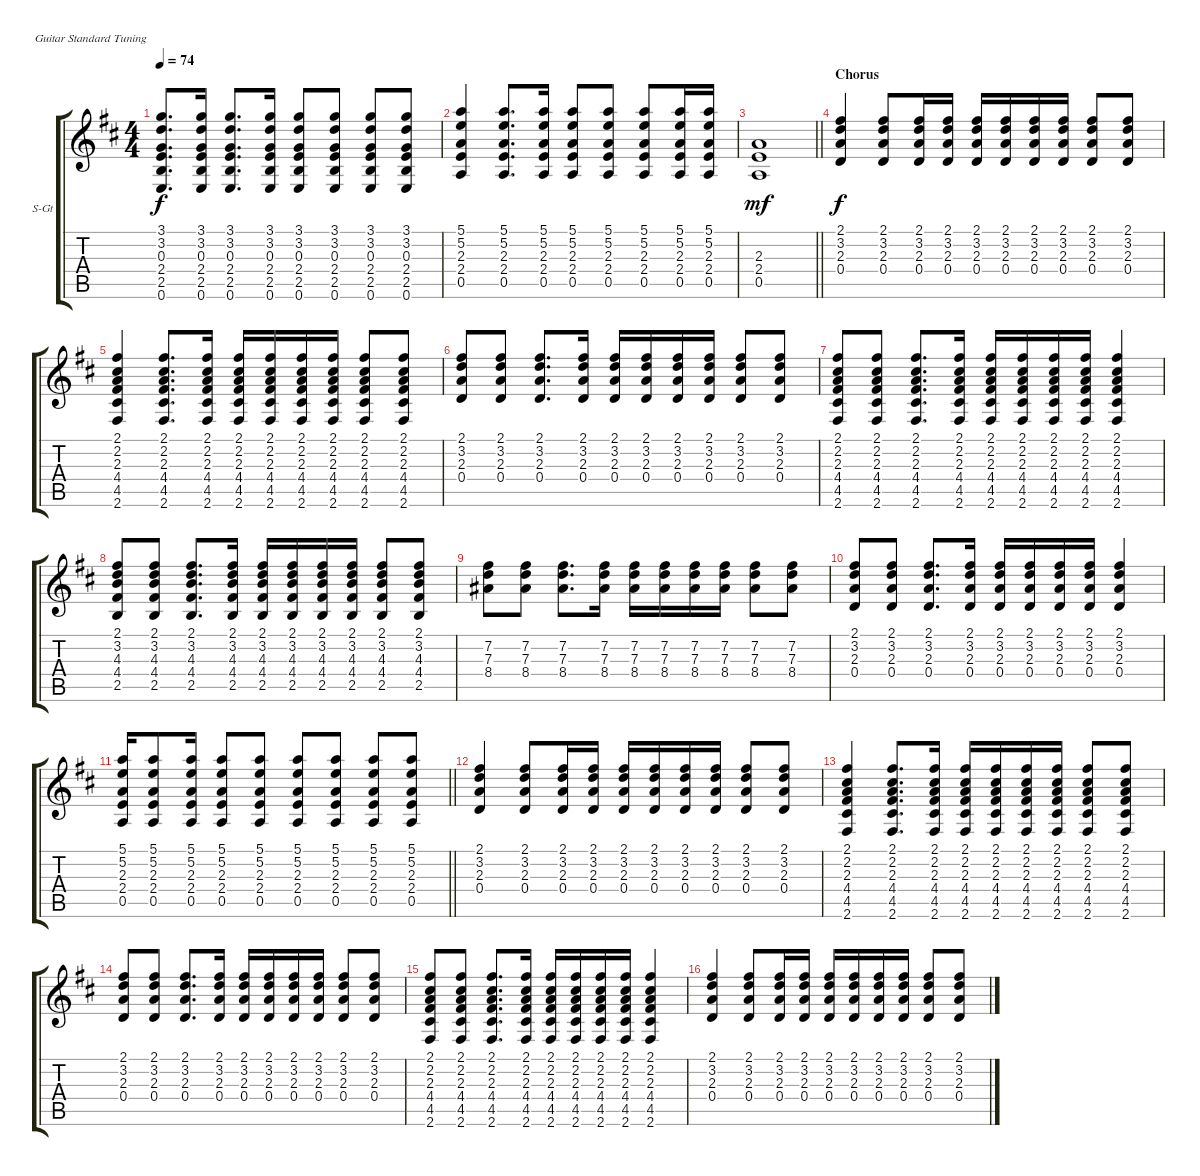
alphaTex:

\bracketExtendMode groupsimilarinstruments
\firstSystemTrackNameOrientation horizontal
\otherSystemsTrackNameOrientation horizontal
\track ("Matthias Acoustic" "S-Gt") {instrument acousticguitarsteel}
\staff {score tabs}
\tuning (E4 B3 G3 D3 A2 E2)
\ts (4 4)
\tempo 74
\clef g2
\ks d
(3.1 3.2 0.3 2.4 2.5 0.6).8{d dy f} (3.1 3.2 0.3 2.4 2.5 0.6).16 (3.1 3.2 0.3 2.4 2.5 0.6).8{d} (3.1 3.2 0.3 2.4 2.5 0.6).16 (3.1 3.2 0.3 2.4 2.5 0.6).8 (3.1 3.2 0.3 2.4 2.5 0.6).8 (3.1 3.2 0.3 2.4 2.5 0.6).8 (3.1 3.2 0.3 2.4 2.5 0.6).8 |
(5.1 5.2 2.3 2.4 0.5).4 (5.1 5.2 2.3 2.4 0.5).8{d} (5.1 5.2 2.3 2.4 0.5).16 (5.1 5.2 2.3 2.4 0.5).8 (5.1 5.2 2.3 2.4 0.5).8 (5.1 5.2 2.3 2.4 0.5).8 (5.1 5.2 2.3 2.4 0.5).16 (5.1 5.2 2.3 2.4 0.5).16 |
\barLineRight lightlight
(2.3 2.4 0.5).1{dy mf} |
\section ("" "Chorus")
(2.1 3.2 2.3 0.4).4{dy f} (2.1 3.2 2.3 0.4).8 (2.1 3.2 2.3 0.4).16 (2.1 3.2 2.3 0.4).16 (2.1 3.2 2.3 0.4).16 (2.1 3.2 2.3 0.4).16 (2.1 3.2 2.3 0.4).16 (2.1 3.2 2.3 0.4).16 (2.1 3.2 2.3 0.4).8 (2.1 3.2 2.3 0.4).8 |
(2.1 2.2 2.3 4.4 4.5 2.6).4 (2.1 2.2 2.3 4.4 4.5 2.6).8{d} (2.1 2.2 2.3 4.4 4.5 2.6).16 (2.1 2.2 2.3 4.4 4.5 2.6).16 (2.1 2.2 2.3 4.4 4.5 2.6).16 (2.1 2.2 2.3 4.4 4.5 2.6).16 (2.1 2.2 2.3 4.4 4.5 2.6).16 (2.1 2.2 2.3 4.4 4.5 2.6).8 (2.1 2.2 2.3 4.4 4.5 2.6).8 |
(2.1 3.2 2.3 0.4).8 (2.1 3.2 2.3 0.4).8 (2.1 3.2 2.3 0.4).8{d} (2.1 3.2 2.3 0.4).16 (2.1 3.2 2.3 0.4).16 (2.1 3.2 2.3 0.4).16 (2.1 3.2 2.3 0.4).16 (2.1 3.2 2.3 0.4).16 (2.1 3.2 2.3 0.4).8 (2.1 3.2 2.3 0.4).8 |
(2.1 2.2 2.3 4.4 4.5 2.6).8 (2.1 2.2 2.3 4.4 4.5 2.6).8 (2.1 2.2 2.3 4.4 4.5 2.6).8{d} (2.1 2.2 2.3 4.4 4.5 2.6).16 (2.1 2.2 2.3 4.4 4.5 2.6).16 (2.1 2.2 2.3 4.4 4.5 2.6).16 (2.1 2.2 2.3 4.4 4.5 2.6).16 (2.1 2.2 2.3 4.4 4.5 2.6).16 (2.1 2.2 2.3 4.4 4.5 2.6).4 |
(2.1 3.2 4.3 4.4 2.5).8 (2.1 3.2 4.3 4.4 2.5).8 (2.1 3.2 4.3 4.4 2.5).8{d} (2.1 3.2 4.3 4.4 2.5).16 (2.1 3.2 4.3 4.4 2.5).16 (2.1 3.2 4.3 4.4 2.5).16 (2.1 3.2 4.3 4.4 2.5).16 (2.1 3.2 4.3 4.4 2.5).16 (2.1 3.2 4.3 4.4 2.5).8 (2.1 3.2 4.3 4.4 2.5).8 |
(7.2 7.3 8.4).8 (7.2 7.3 8.4).8 (7.2 7.3 8.4).8{d} (7.2 7.3 8.4).16 (7.2 7.3 8.4).16 (7.2 7.3 8.4).16 (7.2 7.3 8.4).16 (7.2 7.3 8.4).16 (7.2 7.3 8.4).8 (7.2 7.3 8.4).8 |
(2.1 3.2 2.3 0.4).8 (2.1 3.2 2.3 0.4).8 (2.1 3.2 2.3 0.4).8{d} (2.1 3.2 2.3 0.4).16 (2.1 3.2 2.3 0.4).16 (2.1 3.2 2.3 0.4).16 (2.1 3.2 2.3 0.4).16 (2.1 3.2 2.3 0.4).16 (2.1 3.2 2.3 0.4).4 |
\barLineRight lightlight
(5.1 5.2 2.3 2.4 0.5).16 (5.1 5.2 2.3 2.4 0.5).8 (5.1 5.2 2.3 2.4 0.5).16 (5.1 5.2 2.3 2.4 0.5).8 (5.1 5.2 2.3 2.4 0.5).8 (5.1 5.2 2.3 2.4 0.5).8 (5.1 5.2 2.3 2.4 0.5).8 (5.1 5.2 2.3 2.4 0.5).8 (5.1 5.2 2.3 2.4 0.5).8 |
(2.1 3.2 2.3 0.4).4 (2.1 3.2 2.3 0.4).8 (2.1 3.2 2.3 0.4).16 (2.1 3.2 2.3 0.4).16 (2.1 3.2 2.3 0.4).16 (2.1 3.2 2.3 0.4).16 (2.1 3.2 2.3 0.4).16 (2.1 3.2 2.3 0.4).16 (2.1 3.2 2.3 0.4).8 (2.1 3.2 2.3 0.4).8 |
(2.1 2.2 2.3 4.4 4.5 2.6).4 (2.1 2.2 2.3 4.4 4.5 2.6).8{d} (2.1 2.2 2.3 4.4 4.5 2.6).16 (2.1 2.2 2.3 4.4 4.5 2.6).16 (2.1 2.2 2.3 4.4 4.5 2.6).16 (2.1 2.2 2.3 4.4 4.5 2.6).16 (2.1 2.2 2.3 4.4 4.5 2.6).16 (2.1 2.2 2.3 4.4 4.5 2.6).8 (2.1 2.2 2.3 4.4 4.5 2.6).8 |
(2.1 3.2 2.3 0.4).8 (2.1 3.2 2.3 0.4).8 (2.1 3.2 2.3 0.4).8{d} (2.1 3.2 2.3 0.4).16 (2.1 3.2 2.3 0.4).16 (2.1 3.2 2.3 0.4).16 (2.1 3.2 2.3 0.4).16 (2.1 3.2 2.3 0.4).16 (2.1 3.2 2.3 0.4).8 (2.1 3.2 2.3 0.4).8 |
(2.1 2.2 2.3 4.4 4.5 2.6).8 (2.1 2.2 2.3 4.4 4.5 2.6).8 (2.1 2.2 2.3 4.4 4.5 2.6).8{d} (2.1 2.2 2.3 4.4 4.5 2.6).16 (2.1 2.2 2.3 4.4 4.5 2.6).16 (2.1 2.2 2.3 4.4 4.5 2.6).16 (2.1 2.2 2.3 4.4 4.5 2.6).16 (2.1 2.2 2.3 4.4 4.5 2.6).16 (2.1 2.2 2.3 4.4 4.5 2.6).4 |
(2.1 3.2 2.3 0.4).4 (2.1 3.2 2.3 0.4).8 (2.1 3.2 2.3 0.4).16 (2.1 3.2 2.3 0.4).16 (2.1 3.2 2.3 0.4).16 (2.1 3.2 2.3 0.4).16 (2.1 3.2 2.3 0.4).16 (2.1 3.2 2.3 0.4).16 (2.1 3.2 2.3 0.4).8 (2.1 3.2 2.3 0.4).8
